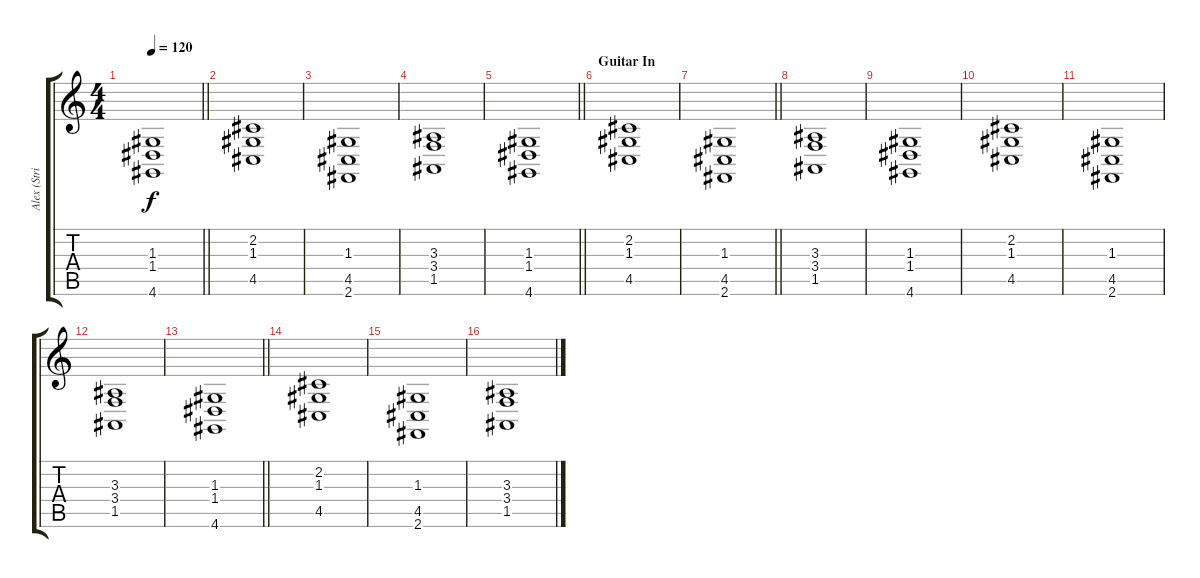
\track ("Alex (String effect)" "Alex (Stri") {instrument stringensemble1}
\staff {score tabs}
\tuning (E4 B3 G3 D3 A2 E2) {hide}
\ts (4 4)
\tempo 120
\clef g2
\barLineRight lightlight
\ks c
(1.3 1.4 4.6).1{dy f} |
(2.2 1.3 4.5).1 |
(1.3 4.5 2.6).1 |
(3.3 3.4 1.5).1 |
\barLineRight lightlight
(1.3 1.4 4.6).1 |
\section ("" "Guitar In")
(2.2 1.3 4.5).1 |
\barLineRight lightlight
(1.3 4.5 2.6).1 |
(3.3 3.4 1.5).1 |
(1.3 1.4 4.6).1 |
(2.2 1.3 4.5).1 |
(1.3 4.5 2.6).1 |
(3.3 3.4 1.5).1 |
\barLineRight lightlight
(1.3 1.4 4.6).1 |
(2.2 1.3 4.5).1 |
(1.3 4.5 2.6).1 |
(3.3 3.4 1.5).1
